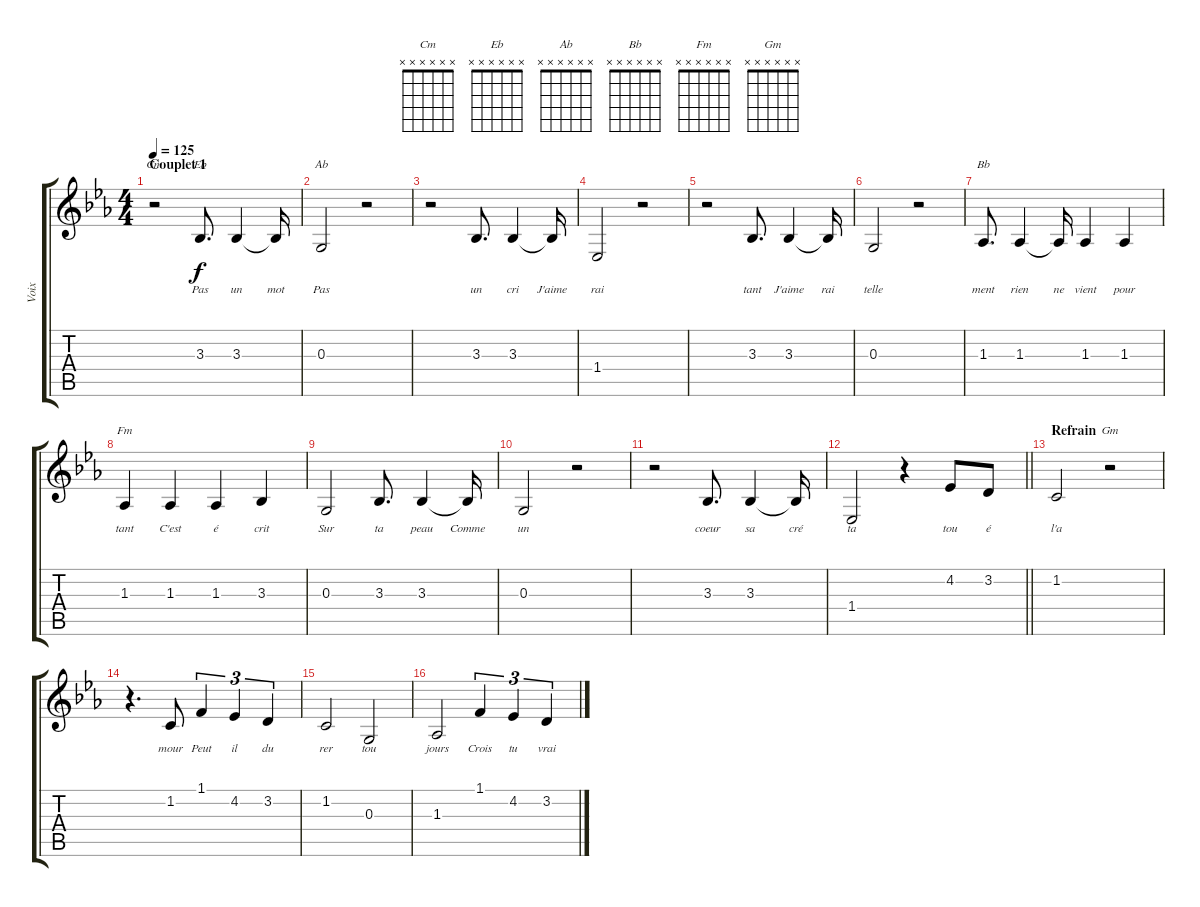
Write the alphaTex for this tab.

\track ("Voix" "Voix") {instrument drawbarorgan}
\staff {score tabs}
\tuning (E4 B3 G3 D3 A2 E2) {hide}
\chord ("Cm" x x x x x x)
\chord ("Eb" x x x x x x)
\chord ("Ab" x x x x x x)
\chord ("Bb" x x x x x x)
\chord ("Fm" x x x x x x)
\chord ("Gm" x x x x x x)
\ts (4 4)
\section ("" "Couplet 1")
\tempo 125
\clef g2
\ks eb
r.2{ch "Cm" dy f instrument drawbarorgan} 3.3.8{d ch "Eb" lyrics (0 "Pas") lyrics (1 "") lyrics (2 "") lyrics (3 "") lyrics (4 "")} 3.3.4{lyrics (0 "un") lyrics (1 "") lyrics (2 "") lyrics (3 "") lyrics (4 "")} 3.3{t}.16{lyrics (0 "mot") lyrics (1 "") lyrics (2 "") lyrics (3 "") lyrics (4 "")} |
0.3.2{ch "Ab" lyrics (0 "Pas") lyrics (1 "") lyrics (2 "") lyrics (3 "") lyrics (4 "")} r.2 |
r.2 3.3.8{d lyrics (0 "un") lyrics (1 "") lyrics (2 "") lyrics (3 "") lyrics (4 "")} 3.3.4{lyrics (0 "cri") lyrics (1 "") lyrics (2 "") lyrics (3 "") lyrics (4 "")} 3.3{t}.16{lyrics (0 "J'aime") lyrics (1 "") lyrics (2 "") lyrics (3 "") lyrics (4 "")} |
1.4.2{lyrics (0 "rai") lyrics (1 "") lyrics (2 "") lyrics (3 "") lyrics (4 "")} r.2 |
r.2 3.3.8{d lyrics (0 "tant") lyrics (1 "") lyrics (2 "") lyrics (3 "") lyrics (4 "")} 3.3.4{lyrics (0 "J'aime") lyrics (1 "") lyrics (2 "") lyrics (3 "") lyrics (4 "")} 3.3{t}.16{lyrics (0 "rai") lyrics (1 "") lyrics (2 "") lyrics (3 "") lyrics (4 "")} |
0.3.2{lyrics (0 "telle") lyrics (1 "") lyrics (2 "") lyrics (3 "") lyrics (4 "")} r.2 |
1.3.8{d ch "Bb" lyrics (0 "ment") lyrics (1 "") lyrics (2 "") lyrics (3 "") lyrics (4 "")} 1.3.4{lyrics (0 "rien") lyrics (1 "") lyrics (2 "") lyrics (3 "") lyrics (4 "")} 1.3{t}.16{lyrics (0 "ne") lyrics (1 "") lyrics (2 "") lyrics (3 "") lyrics (4 "")} 1.3.4{lyrics (0 "vient") lyrics (1 "") lyrics (2 "") lyrics (3 "") lyrics (4 "")} 1.3.4{lyrics (0 "pour") lyrics (1 "") lyrics (2 "") lyrics (3 "") lyrics (4 "")} |
1.3.4{ch "Fm" lyrics (0 "tant") lyrics (1 "") lyrics (2 "") lyrics (3 "") lyrics (4 "")} 1.3.4{lyrics (0 "C'est") lyrics (1 "") lyrics (2 "") lyrics (3 "") lyrics (4 "")} 1.3.4{lyrics (0 "é") lyrics (1 "") lyrics (2 "") lyrics (3 "") lyrics (4 "")} 3.3.4{lyrics (0 "crit") lyrics (1 "") lyrics (2 "") lyrics (3 "") lyrics (4 "")} |
0.3.2{lyrics (0 "Sur") lyrics (1 "") lyrics (2 "") lyrics (3 "") lyrics (4 "")} 3.3.8{d lyrics (0 "ta") lyrics (1 "") lyrics (2 "") lyrics (3 "") lyrics (4 "")} 3.3.4{lyrics (0 "peau") lyrics (1 "") lyrics (2 "") lyrics (3 "") lyrics (4 "")} 3.3{t}.16{lyrics (0 "Comme") lyrics (1 "") lyrics (2 "") lyrics (3 "") lyrics (4 "")} |
0.3.2{lyrics (0 "un") lyrics (1 "") lyrics (2 "") lyrics (3 "") lyrics (4 "")} r.2 |
r.2 3.3.8{d lyrics (0 "coeur") lyrics (1 "") lyrics (2 "") lyrics (3 "") lyrics (4 "")} 3.3.4{lyrics (0 "sa") lyrics (1 "") lyrics (2 "") lyrics (3 "") lyrics (4 "")} 3.3{t}.16{lyrics (0 "cré") lyrics (1 "") lyrics (2 "") lyrics (3 "") lyrics (4 "")} |
\barLineRight lightlight
1.4.2{lyrics (0 "ta") lyrics (1 "") lyrics (2 "") lyrics (3 "") lyrics (4 "")} r.4 4.2.8{lyrics (0 "tou") lyrics (1 "") lyrics (2 "") lyrics (3 "") lyrics (4 "")} 3.2.8{lyrics (0 "é") lyrics (1 "") lyrics (2 "") lyrics (3 "") lyrics (4 "")} |
\section ("" "Refrain")
1.2.2{lyrics (0 "l'a") lyrics (1 "") lyrics (2 "") lyrics (3 "") lyrics (4 "")} r.2{ch "Gm"} |
r.4{d} 1.2.8{lyrics (0 "mour") lyrics (1 "") lyrics (2 "") lyrics (3 "") lyrics (4 "")} 1.1.4{tu (3 2) lyrics (0 "Peut") lyrics (1 "") lyrics (2 "") lyrics (3 "") lyrics (4 "")} 4.2.4{tu (3 2) lyrics (0 "il") lyrics (1 "") lyrics (2 "") lyrics (3 "") lyrics (4 "")} 3.2.4{tu (3 2) lyrics (0 "du") lyrics (1 "") lyrics (2 "") lyrics (3 "") lyrics (4 "")} |
1.2.2{lyrics (0 "rer") lyrics (1 "") lyrics (2 "") lyrics (3 "") lyrics (4 "")} 0.3.2{lyrics (0 "tou") lyrics (1 "") lyrics (2 "") lyrics (3 "") lyrics (4 "")} |
1.3.2{lyrics (0 "jours") lyrics (1 "") lyrics (2 "") lyrics (3 "") lyrics (4 "")} 1.1.4{tu (3 2) lyrics (0 "Crois") lyrics (1 "") lyrics (2 "") lyrics (3 "") lyrics (4 "")} 4.2.4{tu (3 2) lyrics (0 "tu") lyrics (1 "") lyrics (2 "") lyrics (3 "") lyrics (4 "")} 3.2.4{tu (3 2) lyrics (0 "vrai") lyrics (1 "") lyrics (2 "") lyrics (3 "") lyrics (4 "")}
